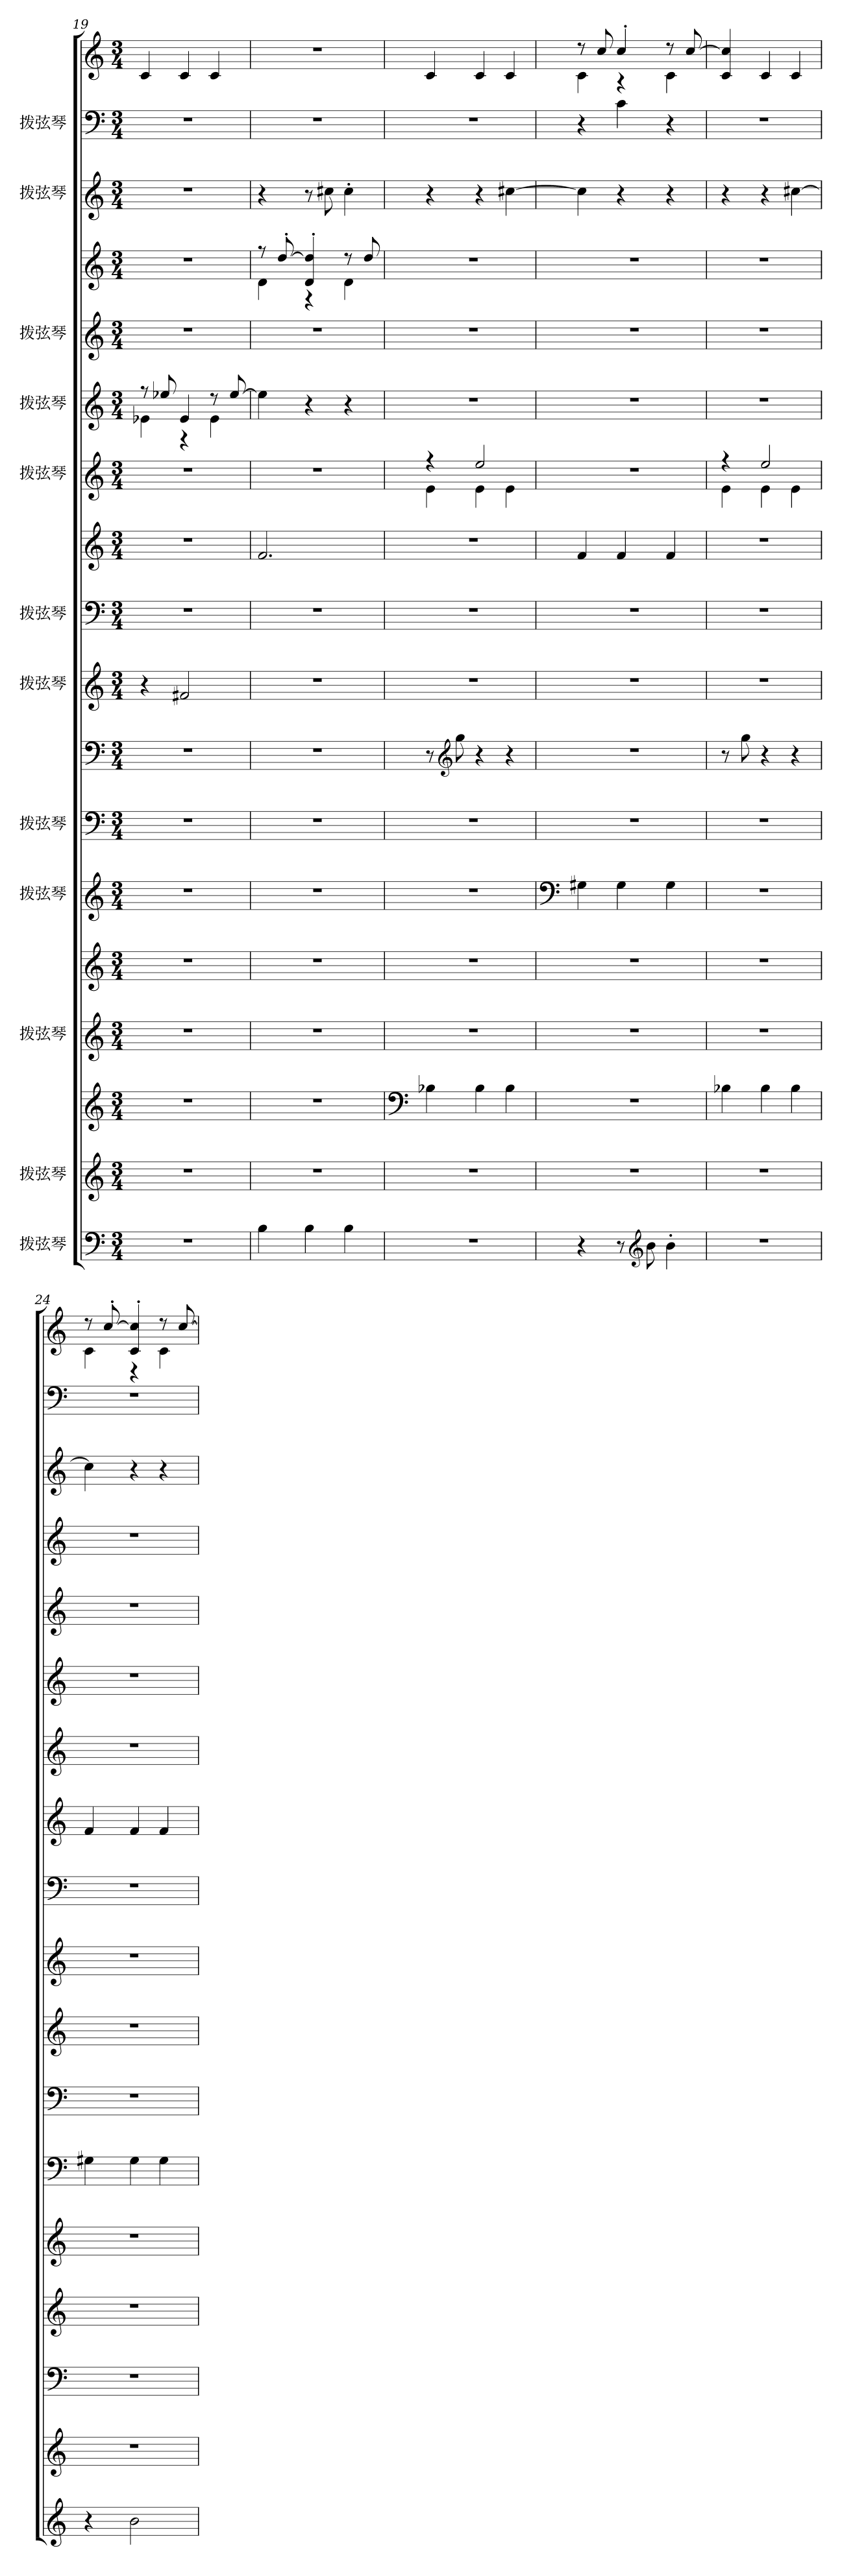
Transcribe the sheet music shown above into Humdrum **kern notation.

**kern	**kern	**kern	**kern	**kern	**kern	**kern	**kern	**kern	**kern	**kern	**kern	**kern	**kern	**kern	**kern	**kern	**kern
*part12	*part11	*part11	*part10	*part10	*part9	*part8	*part8	*part7	*part6	*part6	*part5	*part4	*part3	*part3	*part2	*part1	*part1
*staff18	*staff17	*staff16	*staff15	*staff14	*staff13	*staff12	*staff11	*staff10	*staff9	*staff8	*staff7	*staff6	*staff5	*staff4	*staff3	*staff2	*staff1
*I"拨弦琴	*I"拨弦琴	*	*I"拨弦琴	*	*I"拨弦琴	*I"拨弦琴	*	*I"拨弦琴	*I"拨弦琴	*	*I"拨弦琴	*I"拨弦琴	*I"拨弦琴	*	*I"拨弦琴	*I"拨弦琴	*
!!LO:PB:g=z
*clefF4	*clefG2	*clefG2	*clefG2	*clefG2	*clefG2	*clefF4	*clefF4	*clefG2	*clefF4	*clefG2	*clefG2	*clefG2	*clefG2	*clefG2	*clefG2	*clefF4	*clefG2
*k[]	*k[]	*k[]	*k[]	*k[]	*k[]	*k[]	*k[]	*k[]	*k[]	*k[]	*k[]	*k[]	*k[]	*k[]	*k[]	*k[]	*k[]
*M3/4	*M3/4	*M3/4	*M3/4	*M3/4	*M3/4	*M3/4	*M3/4	*M3/4	*M3/4	*M3/4	*M3/4	*M3/4	*M3/4	*M3/4	*M3/4	*M3/4	*M3/4
=19	=19	=19	=19	=19	=19	=19	=19	=19	=19	=19	=19	=19	=19	=19	=19	=19	=19
*	*	*	*	*	*	*	*	*	*	*	*	*^	*	*	*	*	*
2.r	2.r	2.r	2.r	2.r	2.r	2.r	2.r	4r	2.r	2.r	2.r	8r	4e-X\	2.r	2.r	2.r	2.r	4c/
.	.	.	.	.	.	.	.	.	.	.	.	8ee-X/	.	.	.	.	.	.
.	.	.	.	.	.	.	.	2f#X/	.	.	.	4e-/	4r	.	.	.	.	4c/
.	.	.	.	.	.	.	.	.	.	.	.	8r	4e-\	.	.	.	.	4c/
.	.	.	.	.	.	.	.	.	.	.	.	[8ee-/	.	.	.	.	.	.
*	*	*	*	*	*	*	*	*	*	*	*	*v	*v	*	*	*	*	*
=20	=20	=20	=20	=20	=20	=20	=20	=20	=20	=20	=20	=20	=20	=20	=20	=20	=20
*	*	*	*	*	*	*	*	*	*	*	*	*	*	*^	*	*	*
4B\	2.r	2.r	2.r	2.r	2.r	2.r	2.r	2.r	2.r	2.f/	2.r	4ee-\]	2.r	8r	4d\	4r	2.r	2.r
.	.	.	.	.	.	.	.	.	.	.	.	.	.	[8dd'/	.	.	.	.
4B\	.	.	.	.	.	.	.	.	.	.	.	4r	.	4d/' 4dd/]'	4r	8r	.	.
.	.	.	.	.	.	.	.	.	.	.	.	.	.	.	.	8cc#X\	.	.
4B\	.	.	.	.	.	.	.	.	.	.	.	4r	.	8r	4d\	4cc#'\	.	.
.	.	.	.	.	.	.	.	.	.	.	.	.	.	8dd/	.	.	.	.
*	*	*	*	*	*	*	*	*	*	*	*	*	*	*v	*v	*	*	*
=21	=21	=21	=21	=21	=21	=21	=21	=21	=21	=21	=21	=21	=21	=21	=21	=21	=21
*	*	*clefF4	*	*	*	*	*	*	*	*	*	*	*	*	*	*	*
*	*	*	*	*	*	*	*	*	*	*	*^	*	*	*	*	*	*
2.r	2.r	4B-X\	2.r	2.r	2.r	2.r	8r	2.r	2.r	2.r	4r	4e\	2.r	2.r	2.r	4r	2.r	4c/
*	*	*	*	*	*	*	*clefG2	*	*	*	*	*	*	*	*	*	*	*
.	.	.	.	.	.	.	8gg\	.	.	.	.	.	.	.	.	.	.	.
.	.	4B-\	.	.	.	.	4r	.	.	.	2ee/	4e\	.	.	.	4r	.	4c/
.	.	4B-\	.	.	.	.	4r	.	.	.	.	4e\	.	.	.	[4cc#X\	.	4c/
*	*	*	*	*	*	*	*	*	*	*	*v	*v	*	*	*	*	*	*
=22	=22	=22	=22	=22	=22	=22	=22	=22	=22	=22	=22	=22	=22	=22	=22	=22	=22
*	*	*	*	*	*clefF4	*	*	*	*	*	*	*	*	*	*	*	*
*	*	*	*	*	*	*	*	*	*	*	*	*	*	*	*	*	*^
4r	2.r	2.r	2.r	2.r	4G#X\	2.r	2.r	2.r	2.r	4f/	2.r	2.r	2.r	2.r	4cc#\]	4r	8r	4c\
.	.	.	.	.	.	.	.	.	.	.	.	.	.	.	.	.	8cc/	.
8r	.	.	.	.	4G#\	.	.	.	.	4f/	.	.	.	.	4r	4c\	4cc'/	4r
*clefG2	*	*	*	*	*	*	*	*	*	*	*	*	*	*	*	*	*	*
8b\	.	.	.	.	.	.	.	.	.	.	.	.	.	.	.	.	.	.
4b'\	.	.	.	.	4G#\	.	.	.	.	4f/	.	.	.	.	4r	4r	8r	4c\
.	.	.	.	.	.	.	.	.	.	.	.	.	.	.	.	.	[8cc/	.
*	*	*	*	*	*	*	*	*	*	*	*	*	*	*	*	*	*v	*v
!!LO:PB:g=z
=23	=23	=23	=23	=23	=23	=23	=23	=23	=23	=23	=23	=23	=23	=23	=23	=23	=23
*	*	*	*	*	*	*	*	*	*	*	*^	*	*	*	*	*	*
2.r	2.r	4B-X\	2.r	2.r	2.r	2.r	8r	2.r	2.r	2.r	4r	4e\	2.r	2.r	2.r	4r	2.r	4c/ 4cc/]
.	.	.	.	.	.	.	8gg\	.	.	.	.	.	.	.	.	.	.	.
.	.	4B-\	.	.	.	.	4r	.	.	.	2ee/	4e\	.	.	.	4r	.	4c/
.	.	4B-\	.	.	.	.	4r	.	.	.	.	4e\	.	.	.	[4cc#X\	.	4c/
*	*	*	*	*	*	*	*	*	*	*	*v	*v	*	*	*	*	*	*
=24	=24	=24	=24	=24	=24	=24	=24	=24	=24	=24	=24	=24	=24	=24	=24	=24	=24
*	*	*	*	*	*	*	*	*	*	*	*	*	*	*	*	*	*^
4r	2.r	2.r	2.r	2.r	4G#X\	2.r	2.r	2.r	2.r	4f/	2.r	2.r	2.r	2.r	4cc#\]	2.r	8r	4c\
.	.	.	.	.	.	.	.	.	.	.	.	.	.	.	.	.	[8cc'/	.
2b\	.	.	.	.	4G#\	.	.	.	.	4f/	.	.	.	.	4r	.	4c/' 4cc/]'	4r
.	.	.	.	.	4G#\	.	.	.	.	4f/	.	.	.	.	4r	.	8r	4c\
.	.	.	.	.	.	.	.	.	.	.	.	.	.	.	.	.	[8cc/	.
*	*	*	*	*	*	*	*	*	*	*	*	*	*	*	*	*	*v	*v
=	=	=	=	=	=	=	=	=	=	=	=	=	=	=	=	=	=
*-	*-	*-	*-	*-	*-	*-	*-	*-	*-	*-	*-	*-	*-	*-	*-	*-	*-
